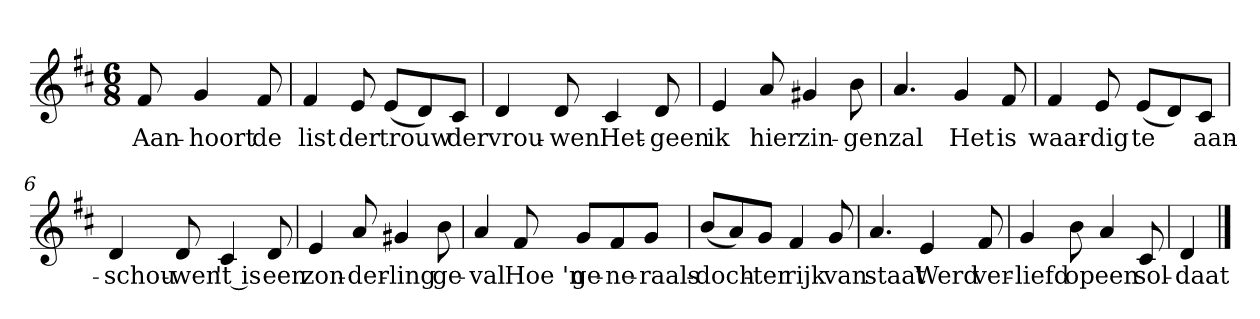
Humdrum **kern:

**kern	**text
*part1	*part1
*staff1	*staff1
*clefG2	*
*k[f#c#]	*
*D:	*
*M6/8	*
*MM120	*
=	=
8f#	Aan-
4g	-hoort
8f#	de
=1	=1
4f#	list
8e	der
(8e/L	trouw
8d/)	.
8c#/J	der
=2	=2
4d	vrou-
8d	-wen
4c#	Het-
8d	-geen
=3	=3
4e	ik
8a	hier
4g#X	zin-
8b	-gen
=4	=4
4.a	zal
4g	Het
8f#	is
=5	=5
4f#	waar-
8e	-dig
(8e/L	te
8d/)	.
8c#/J	aan-
=6	=6
4d	-schou-
8d	-wen
4c#	't is
8d	een
=7	=7
4e	zon-
8a	-der-
4g#X	-ling
8b	ge-
=8	=8
4a	-val
8f#	Hoe 'n
8g/L	ge-
8f#/	-ne-
8g/J	-raals-
=9	=9
(8b/L	-doch-
8a/)	.
8g/J	-ter
4f#	rijk
8g	van
=10	=10
4.a	staat
4e	Werd
8f#	ver-
=11	=11
4g	-liefd
8b	op
4a	een
8c#	sol-
=12	=12
4d	-daat
==	==
*-	*-
